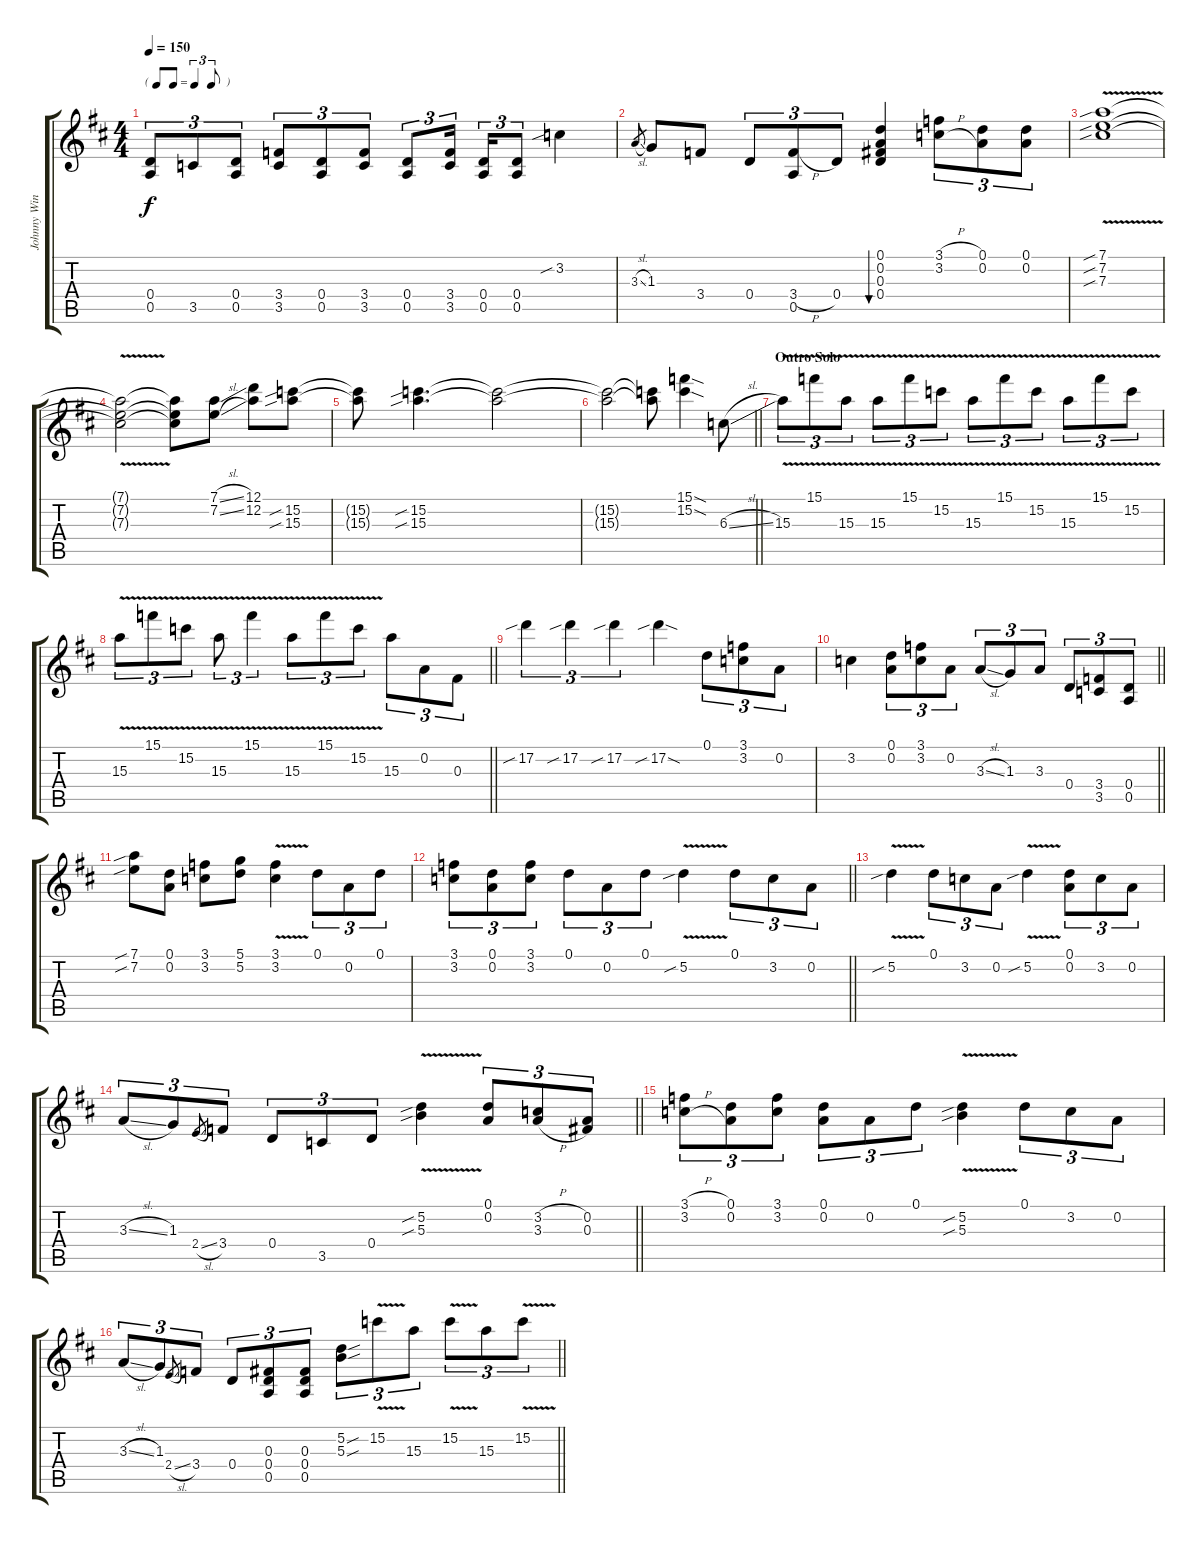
\track ("Johnny Winter" "Johnny Win") {instrument electricguitarjazz}
\staff {score tabs}
\tuning (D4 A3 Gb3 D3 A2 D2) {hide}
\ts (4 4)
\tf triplet8th
\tempo 150
\clef g2
\ks d
(0.4 0.5).8{tu (3 2) dy f} 3.5.8{tu (3 2)} (0.4 0.5).8{tu (3 2)} (3.4 3.5).8{tu (3 2)} (0.4 0.5).8{tu (3 2)} (3.4 3.5).8{tu (3 2)} (0.4 0.5).8{tu (3 2)} (3.4 3.5).16{tu (3 2)} (0.4 0.5).16{tu (3 2)} (0.4 0.5).8{tu (3 2)} 3.2{sib}.4 |
3.3{sl}.8{gr} 1.3.8 3.4.8 0.4.8{tu (3 2)} (3.4{h} 0.5).8{tu (3 2)} 0.4.8{tu (3 2)} (0.1 0.2 0.3 0.4).4{bu 240} (3.1{h} 3.2{h}).8{tu (3 2)} (0.1 0.2).8{tu (3 2)} (0.1 0.2).8{tu (3 2)} |
(7.1{sib} 7.2{sib} 7.3{v sib}).1 |
(7.1{t} 7.2{t} 7.3{t}).2 (7.1{t} 7.2{t} 7.3{t}).8 (7.1{sl} 7.2{sl}).8 (12.1 12.2).8 (15.2{sib} 15.3{sib}).8 |
(15.2{t} 15.3{t}).8 (15.2{sib} 15.3{sib}).4{d} (15.2{t} 15.3{t}).2 |
\barLineRight lightlight
(15.2{t} 15.3{t}).2 (15.2{t} 15.3{t}).8 (15.1{sod} 15.2{sod}).4 6.3{sl}.8 |
\section ("" "Outro Solo")
15.3{v}.8{tu (3 2)} 15.1{v}.8{tu (3 2)} 15.3{v}.8{tu (3 2)} 15.3{v}.8{tu (3 2)} 15.1{v}.8{tu (3 2)} 15.2{v}.8{tu (3 2)} 15.3{v}.8{tu (3 2)} 15.1{v}.8{tu (3 2)} 15.2{v}.8{tu (3 2)} 15.3{v}.8{tu (3 2)} 15.1{v}.8{tu (3 2)} 15.2{v}.8{tu (3 2)} |
\barLineRight lightlight
15.3{v}.8{tu (3 2)} 15.1{v}.8{tu (3 2)} 15.2{v}.8{tu (3 2)} 15.3{v}.8{tu (3 2)} 15.1{v}.4{tu (3 2)} 15.3{v}.8{tu (3 2)} 15.1{v}.8{tu (3 2)} 15.2{v}.8{tu (3 2)} 15.3.8{tu (3 2)} 0.2.8{tu (3 2)} 0.3.8{tu (3 2)} |
17.2{sib}.4{tu (3 2)} 17.2{sib}.4{tu (3 2)} 17.2{sib}.4{tu (3 2)} 17.2{sib sod}.4 0.1.8{tu (3 2)} (3.1 3.2).8{tu (3 2)} 0.2.8{tu (3 2)} |
\barLineRight lightlight
3.2.4 (0.1 0.2).8{tu (3 2)} (3.1 3.2).8{tu (3 2)} 0.2.8{tu (3 2)} 3.3{sl}.8{tu (3 2)} 1.3.8{tu (3 2)} 3.3.8{tu (3 2)} 0.4.8{tu (3 2)} (3.4 3.5).8{tu (3 2)} (0.4 0.5).8{tu (3 2)} |
(7.1{sib} 7.2{sib}).8 (0.1 0.2).8 (3.1 3.2).8 (5.1 5.2).8 (3.1{v} 3.2).4 0.1.8{tu (3 2)} 0.2.8{tu (3 2)} 0.1.8{tu (3 2)} |
\barLineRight lightlight
(3.1 3.2).8{tu (3 2)} (0.1 0.2).8{tu (3 2)} (3.1 3.2).8{tu (3 2)} 0.1.8{tu (3 2)} 0.2.8{tu (3 2)} 0.1.8{tu (3 2)} 5.2{v sib}.4 0.1.8{tu (3 2)} 3.2.8{tu (3 2)} 0.2.8{tu (3 2)} |
5.2{v sib}.4 0.1.8{tu (3 2)} 3.2.8{tu (3 2)} 0.2.8{tu (3 2)} 5.2{v sib}.4 (0.1 0.2).8{tu (3 2)} 3.2.8{tu (3 2)} 0.2.8{tu (3 2)} |
\barLineRight lightlight
3.3{sl}.8{tu (3 2)} 1.3.8{tu (3 2)} 2.4{sl}.8{gr} 3.4.8{tu (3 2)} 0.4.8{tu (3 2)} 3.5.8{tu (3 2)} 0.4.8{tu (3 2)} (5.2{sib} 5.3{v sib}).4 (0.1 0.2).8{tu (3 2)} (3.2{h} 3.3{h}).8{tu (3 2)} (0.2 0.3).8{tu (3 2)} |
(3.1{h} 3.2{h}).8{tu (3 2)} (0.1 0.2).8{tu (3 2)} (3.1 3.2).8{tu (3 2)} (0.1 0.2).8{tu (3 2)} 0.2.8{tu (3 2)} 0.1.8{tu (3 2)} (5.2{sib} 5.3{v sib}).4 0.1.8{tu (3 2)} 3.2.8{tu (3 2)} 0.2.8{tu (3 2)} |
\barLineRight lightlight
3.3{sl}.8{tu (3 2)} 1.3.8{tu (3 2)} 2.4{sl}.8{gr} 3.4.8{tu (3 2)} 0.4.8{tu (3 2)} (0.3 0.4 0.5).8{tu (3 2)} (0.3 0.4 0.5).8{tu (3 2)} (5.2{sou} 5.3{sou}).8{tu (3 2)} 15.2{v}.8{tu (3 2)} 15.3.8{tu (3 2)} 15.2{v}.8{tu (3 2)} 15.3.8{tu (3 2)} 15.2{v}.8{tu (3 2)}
